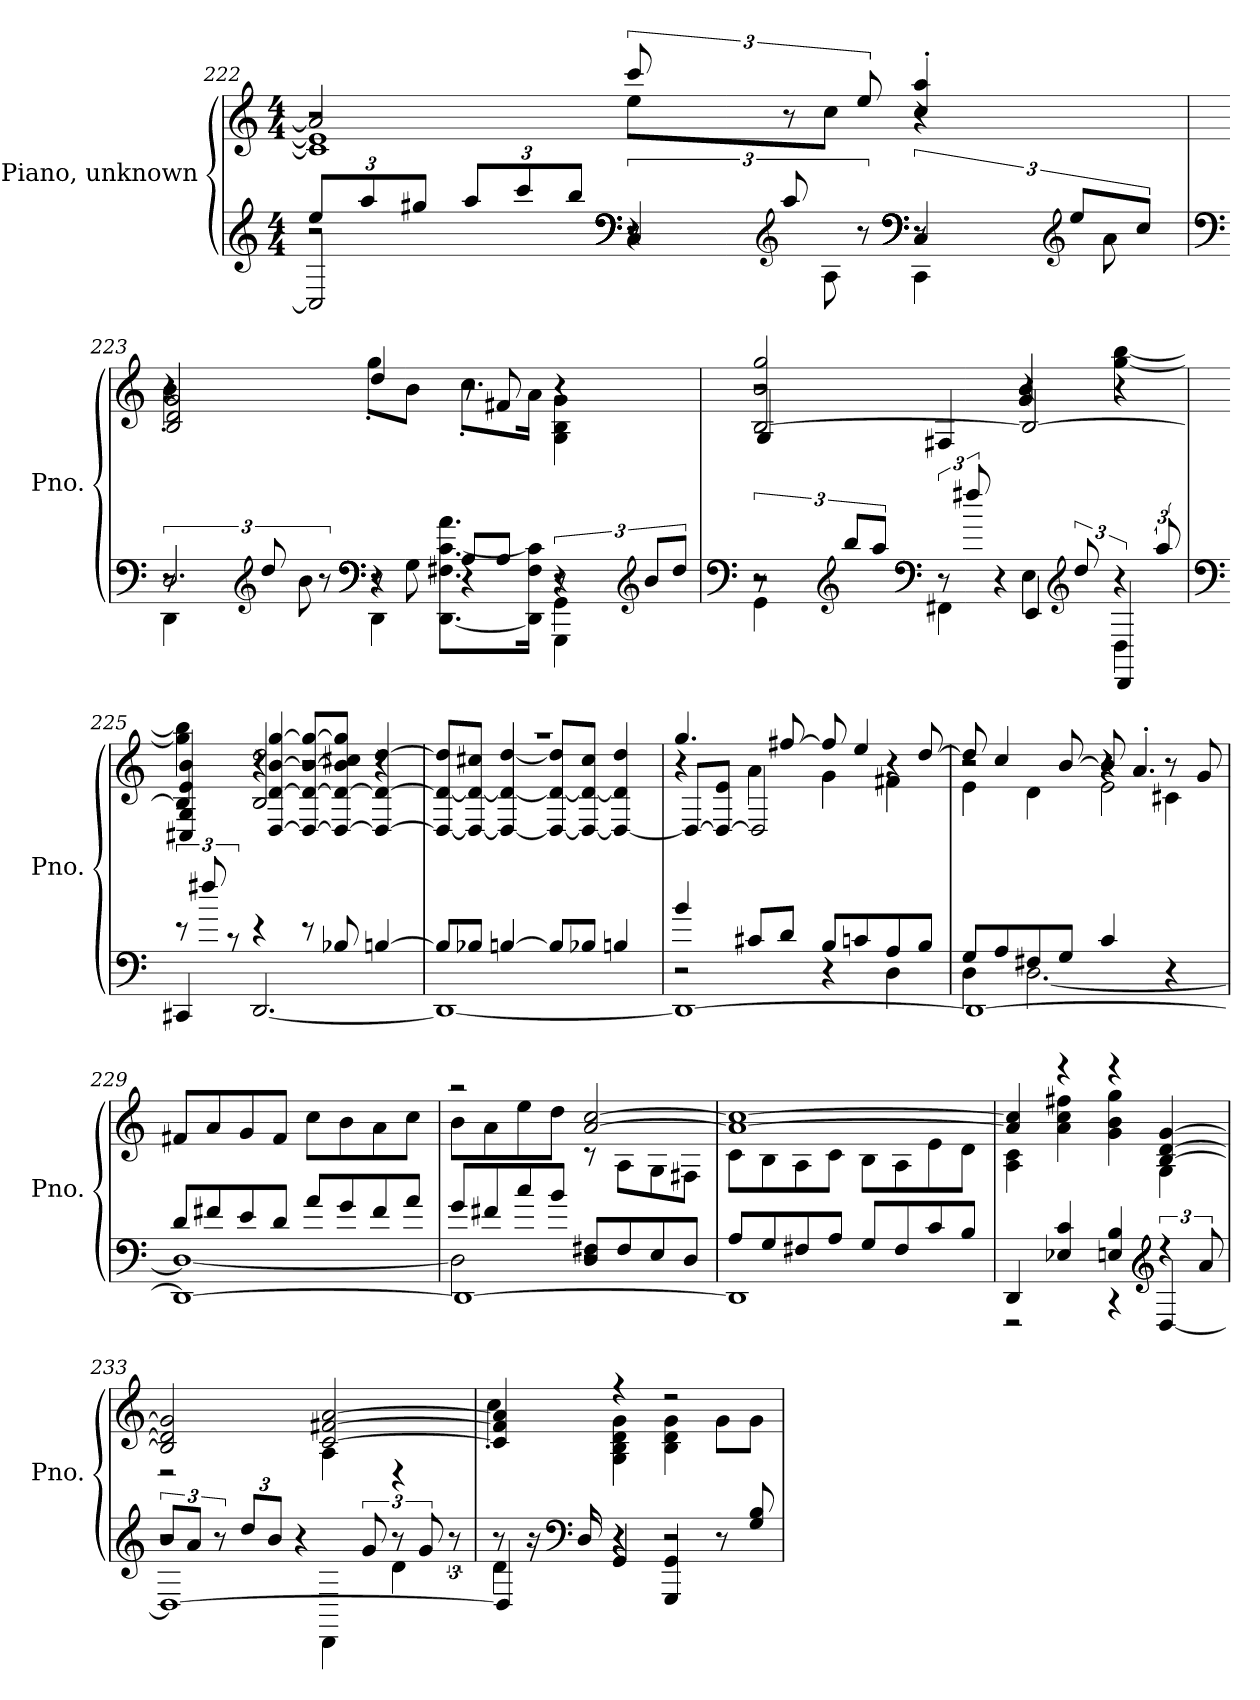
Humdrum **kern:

**kern	**kern
*part1	*part1
*staff2	*staff1
*I"Piano, unknown	*
*I'Pno.	*
*clefG2	*clefG2
*k[]	*k[]
*M4/4	*M4/4
*Xbrackettup	*
=222	=222
*^	*^
*	*^	*	*^
*	*	*^	*	*	*
12ee/L	2r	2C/]	2r	2a/]	2r	1c] 1e]
12aa/	.	.	.	.	.	.
12gg#X/J	.	.	.	.	.	.
12aa/L	.	.	.	.	.	.
12ccc/	.	.	.	.	.	.
12bb/J	.	.	.	.	.	.
*clefF4	*	*	*	*	*	*
*brackettup	*	*	*	*	*	*
12r	8r	4C/	4r	12ccc/	8ee\L	.
*clefG2	*	*	*	*	*	*
12aa/	.	.	.	12r	.	.
.	8A\	.	.	.	8cc\J	.
12r	.	.	.	12ee/	.	.
*clefF4	*	*	*	*	*	*
12r	8r	4C/	4CC\	4cc/' 4aa/'	4r	.
*clefG2	*	*	*	*	*	*
12ee/L	.	.	.	.	.	.
.	8a\	.	.	.	.	.
12cc/J	.	.	.	.	.	.
!!LO:LB:g=z	!!	!!
=223	=223	=223	=223	=223	=223	=223
*clefF4	*	*	*	*	*	*
12r	8r	2.D/	4DD\	4r	4b'\	2B/ 2d/ 2g/
*clefG2	*	*	*	*	*	*
12dd/	.	.	.	.	.	.
.	8b\	.	.	.	.	.
12r	.	.	.	.	.	.
*clefF4	*	*	*	*	*	*
4r	8r	.	4DD\	4dd/	8gg'\L	.
.	8G\	.	.	.	8b\J	.
8A/L	[8.DD\ 8.F#X\ [8.c\ 8.a\L	.	4r	2r	8.cc'\L	8r
8A/J	.	.	.	.	.	8f#X/
.	16DD\] 16F#\ 16c\]Jk	.	.	.	16a\Jk	.
12r	4GG\	4r	4GGG\	.	4G\ 4B\ 4g\	4r
*clefG2	*	*	*	*	*	*
12b/L	.	.	.	.	.	.
12dd/J	.	.	.	.	.	.
*v	*v	*v	*v	*	*	*
=224	=224	=224	=224
*clefF4	*	*	*
*^	*	*	*
*	*^	*	*	*
12r	4GG\	2r	[2B/ 2b/ 2gg/	2r	4G/
*clefG2	*	*	*	*	*
12bb/L	.	.	.	.	.
12aa/J	.	.	.	.	.
*clefF4	*	*	*	*	*
12r	4FF#X\	.	.	.	4F#X/
12ff#X/	.	.	.	.	.
4r	.	.	.	.	.
.	4E\	4EE/	2B/_	4r	4g/ 4b/
*clefG2	*	*	*	*	*
12dd/	.	.	.	.	.
6r	4D\	4DD/	.	[4gg\ [4bb\	4r
12aa/	.	.	.	.	.
*v	*v	*v	*	*	*
!!LO:LB:g=z	!!	!!
=225	=225	=225	=225
*clefF4	*	*	*
*^	*	*	*
12r	4CC#X/	4B/]	4gg\] 4bb\]	4C#X/ 4G/ 4e/ 4b/
12ff#X/	.	.	.	.
12r	.	.	.	.
4r	[2.DD/	2B/ 2dd/	4r	[4D/ [4d/ [4b/ [4gg/
8r	.	.	2r	8D/_ 8d/_ 8b/_ 8gg/_L
8B-X/	.	.	.	8D/_ 8d/_ 8b/] 8cc#X/ 8gg/]J
[4Bn/	.	4r	.	4D/_ 4d/_ [4dd/
*	*	*	*v	*v
=226	=226	=226	=226
8B/L]	1DD_	1r	8D/_ 8d/_ 8dd/]L
8B-X/J	.	.	8D/_ 8d/_ 8cc#X/J
[4Bn/	.	.	4D/_ 4d/_ [4dd/
8B/L]	.	.	8D/_ 8d/_ 8dd/]L
8B-X/J	.	.	8D/_ 8d/_ 8cc#/J
4Bn/	.	.	4D/_ 4d/] 4dd/
=227	=227	=227	=227
*	*^	*	*^
4b/	2r	1DD_	4.gg/	4r	8D/L_
.	.	.	.	.	8D/_ 8e/J
8c#X/L	.	.	.	4a\	2D/]
8d/J	.	.	[8ff#X/	.	.
8B/L	4r	.	8ff#/]	4g\	.
8cn/	.	.	4ee/	.	.
8A/	4D\	.	.	4f#X\	4r
8B/J	.	.	[8dd/	.	.
!!LO:PB:g=z
=228	=228	=228	=228	=228	=228
*	*	*	*	*	*^
8G/L	4D\	1DD_	8dd/]	4e\	2r	2r
8A/	.	.	4cc/	.	.	.
8F#X/	[2.D\	.	.	4d\	.	.
8G/J	.	.	[8b/	.	.	.
4c/	.	.	8b/]	2e\	4r	4r
.	.	.	4.a'/	.	.	.
4r	.	.	.	.	8r	4c#X\
.	.	.	.	.	8g/	.
*	*	*	*v	*v	*v	*v
=229	=229	=229	=229
8d/L	1D_	1DD_	8f#X/L
8f#X/	.	.	8a/
8e/	.	.	8g/
8d/J	.	.	8f#/J
8a/L	.	.	8cc\L
8g/	.	.	8b\
8f#/	.	.	8a\
8a/J	.	.	8cc\J
=230	=230	=230	=230
*	*	*	*^
8g/L	2D\]	1DD_	2r	8b\L
8f#X/	.	.	.	8a\
8cc/	.	.	.	8ee\
8b/J	.	.	.	8dd\J
8D/ 8F#X/L	2r	.	[2a/ [2cc/	8r
8F#/	.	.	.	8A\L
8E/	.	.	.	8G\
8D/J	.	.	.	8F#X\J
*	*v	*v	*	*
!!LO:LB:g=z	!!
=231	=231	=231	=231
8A/L	1DD]	1a_ 1cc_	8c\L
8G/	.	.	8B\
8F#X/	.	.	8A\
8A/J	.	.	8c\J
8G/L	.	.	8B\L
8F#/	.	.	8A\
8c/	.	.	8e\
8B/J	.	.	8d\J
=232	=232	=232	=232
4DD/	2r	4a/] 4cc/]	4A\ 4c\
4E-X/ 4c/	.	4r	4a\ 4cc\ 4ff#X\
4En/ 4B/	4r	4r	4g\ 4b\ 4gg\
*clefG2	*	*	*
6r	[4D/	[4B/ [4d/ [4g/	4G\
12a/	.	.	.
=233	=233	=233	=233
*	*^	*	*
12b/L	2r	1D_	2B/] 2d/] 2g/]	2r
12a/J	.	.	.	.
12r	.	.	.	.
12dd/L	.	.	.	.
12b/J	.	.	.	.
4r	.	.	.	.
.	4DD\	.	[2c/ [2f#X/ [2a/	4A\
12g/	.	.	.	.
12r	4d\	.	.	4r
12g/	.	.	.	.
12r	.	.	.	.
=234	=234	=234	=234	=234
8r	4d\	4D/]	4c/] 4f#/] 4a/]	4cc'\
16r	.	.	.	.
*clefF4	*	*	*	*
16D/	.	.	.	.
4GG/	4r	4r	4r	4G\ 4B\ 4d\ 4g\
4GGG/ 4GG/	2r	2r	2r	4B\ 4d\ 4g\
8r	.	.	.	8g\L
8G/ 8B/	.	.	.	8g\J
*v	*v	*v	*	*
*	*v	*v
=	=
*-	*-
